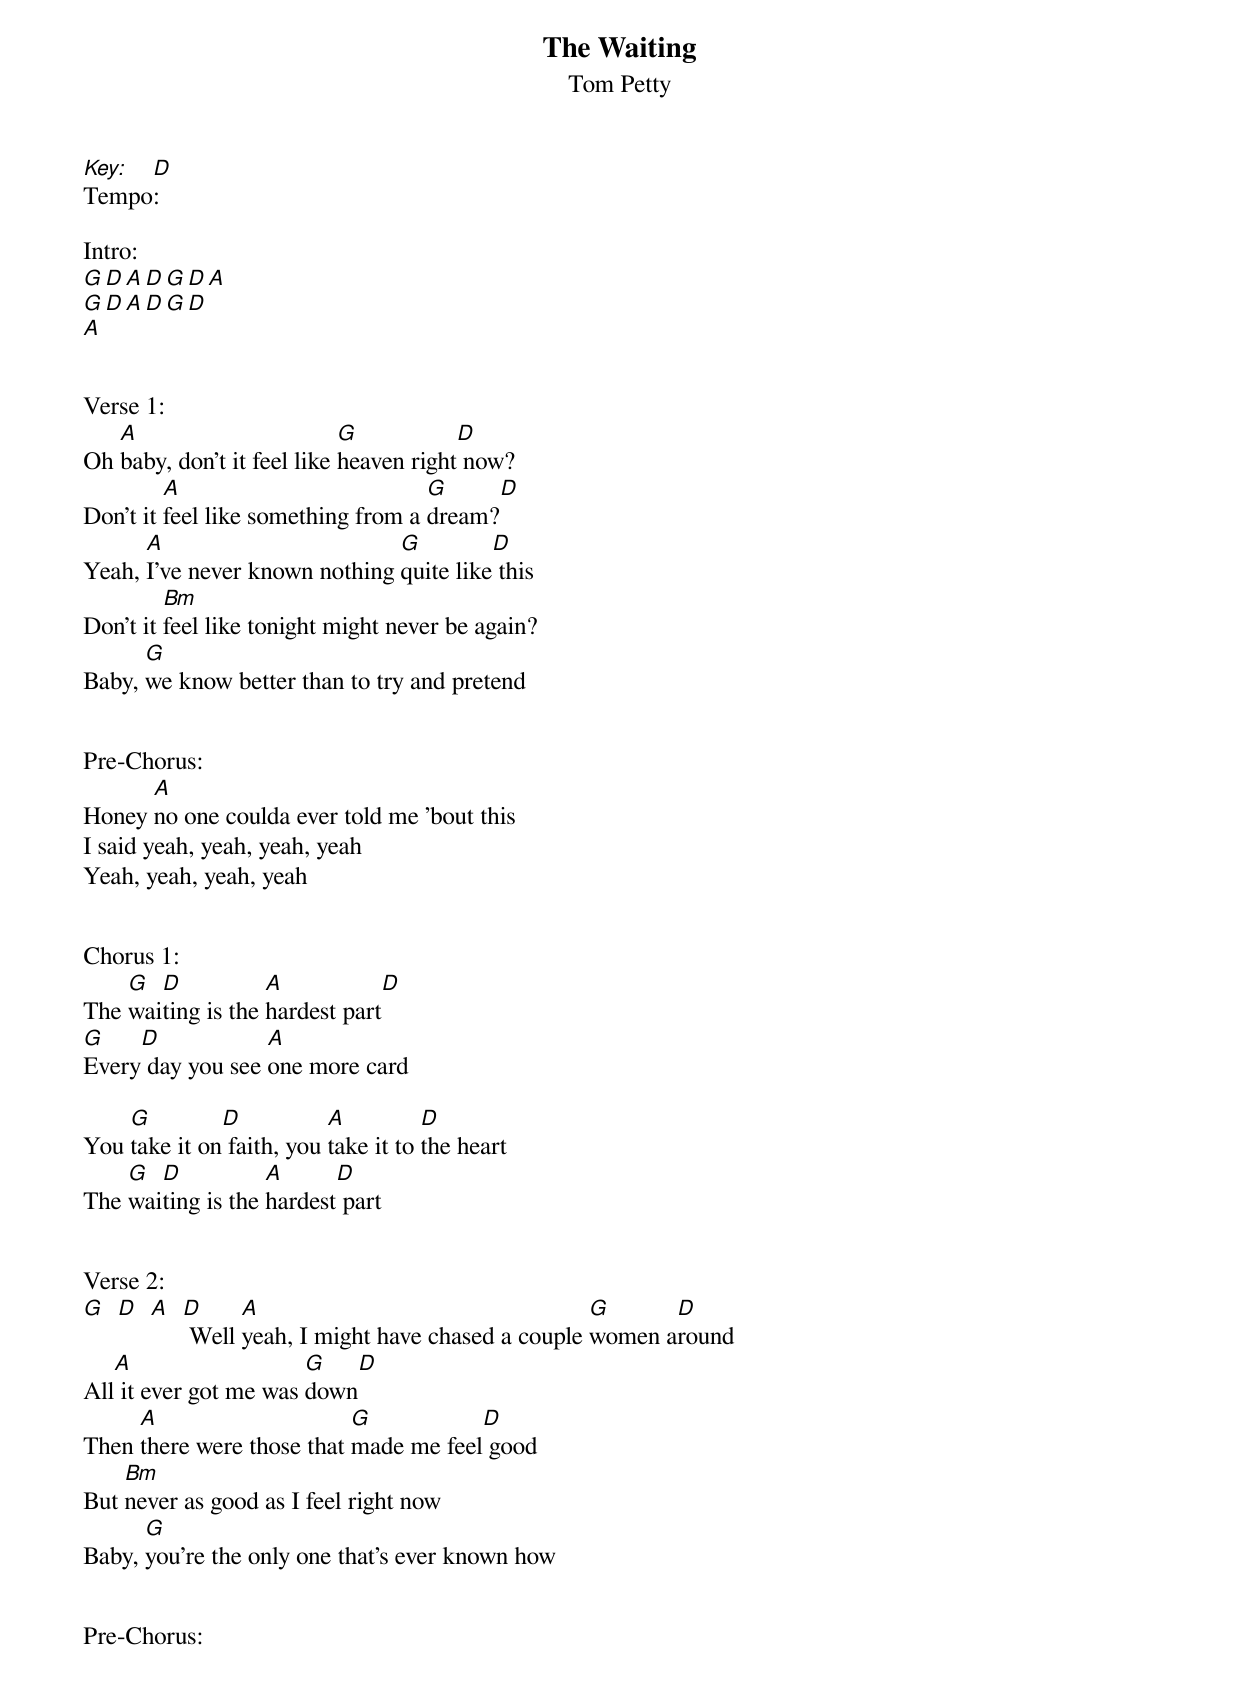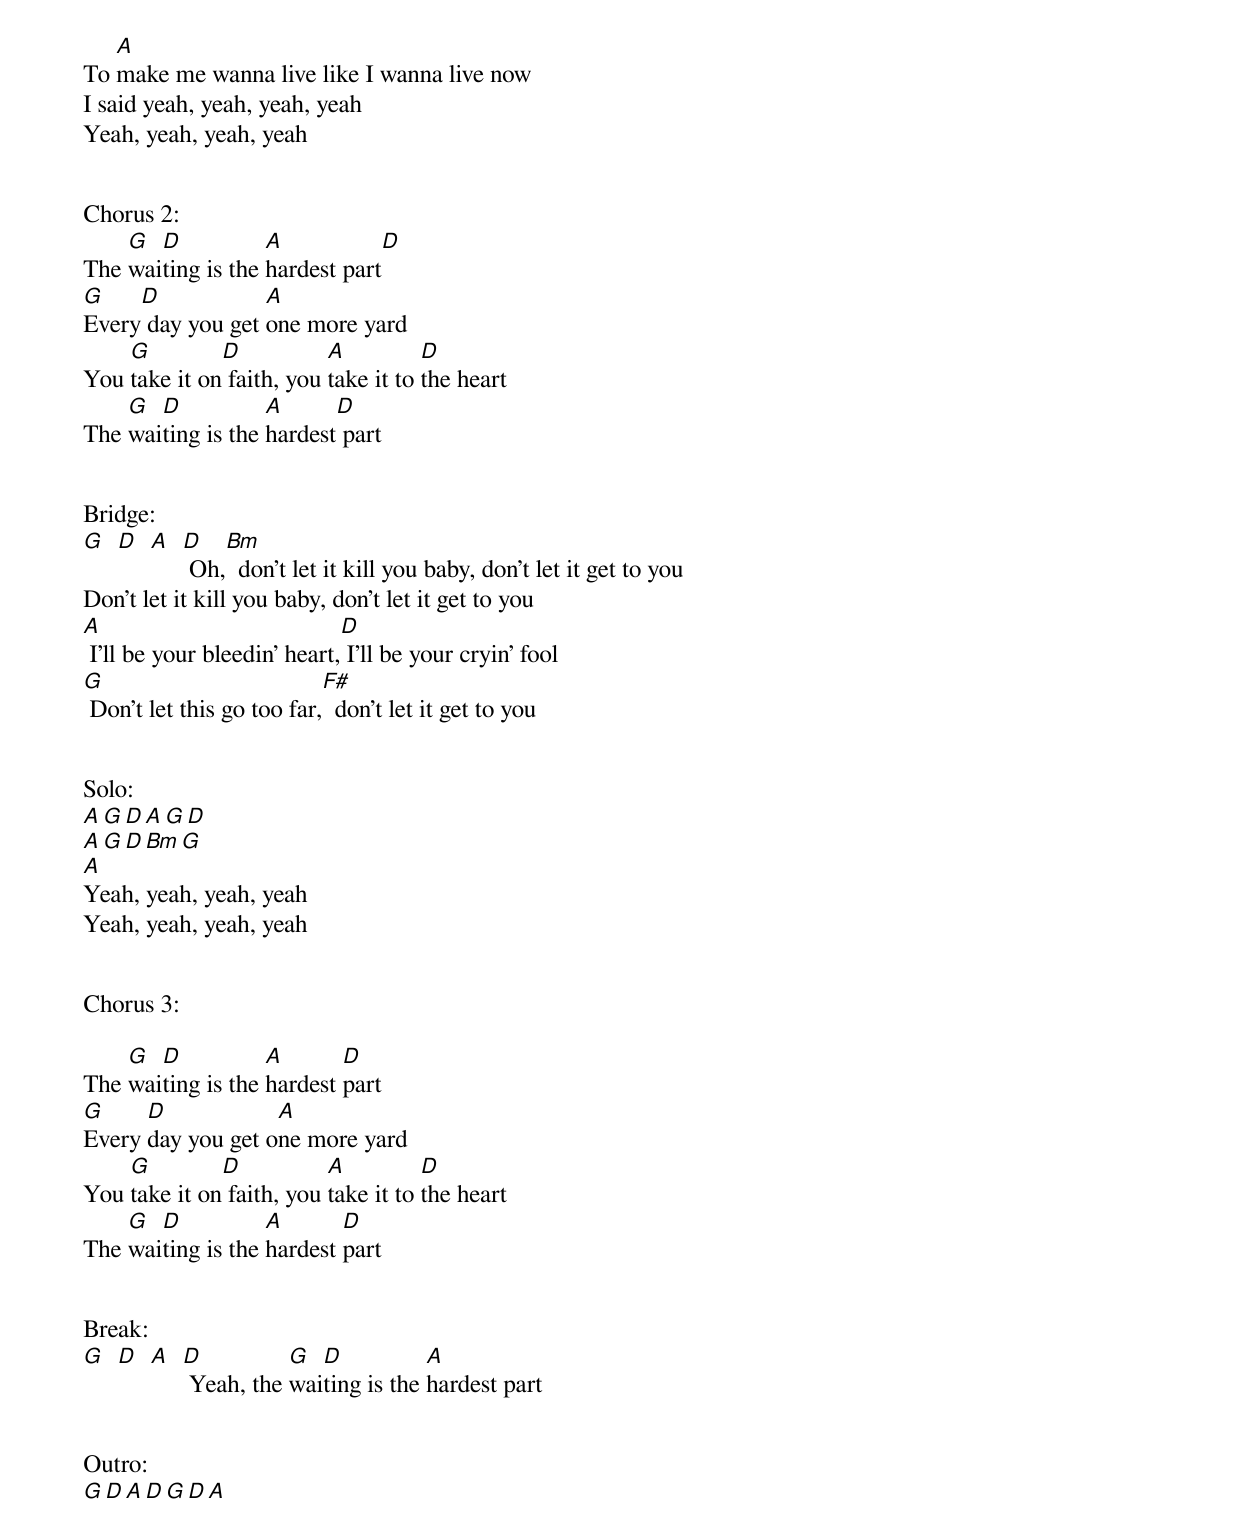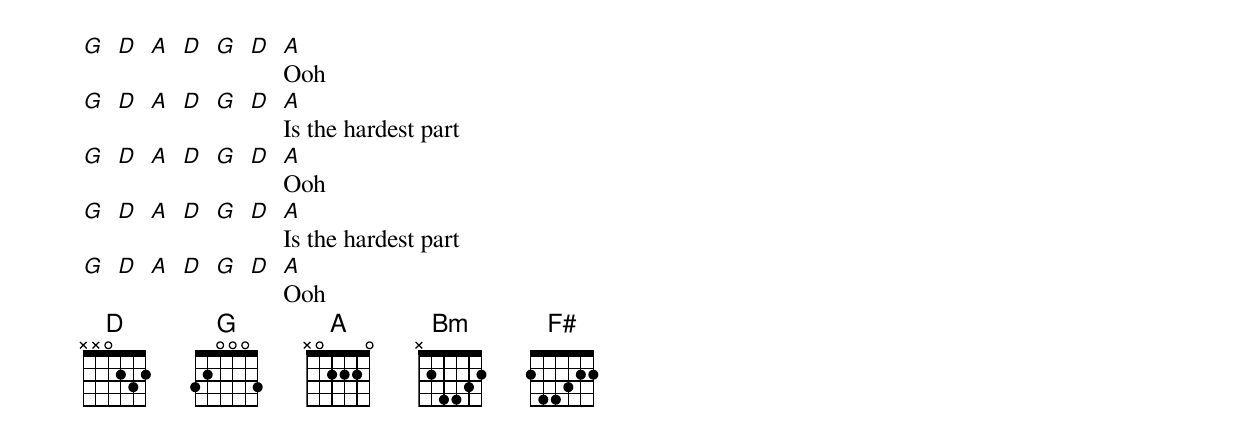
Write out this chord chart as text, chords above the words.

The Waiting
Tom Petty
Key: D
Tempo:

Intro:
G D A D G D A
G D A D G D
A


Verse 1:
   A                        G           D
Oh baby, don't it feel like heaven right now?
         A                          G     D
Don't it feel like something from a dream?
      A                        G         D
Yeah, I've never known nothing quite like this
         Bm
Don't it feel like tonight might never be again?
      G
Baby, we know better than to try and pretend


Pre-Chorus:
      A
Honey no one coulda ever told me 'bout this
I said yeah, yeah, yeah, yeah
Yeah, yeah, yeah, yeah


Chorus 1:
    G  D           A           D
The waiting is the hardest part
G    D            A
Every day you see one more card

    G         D           A          D
You take it on faith, you take it to the heart
    G  D           A      D
The waiting is the hardest part


Verse 2:
G D A D     A                                  G      D
       Well yeah, I might have chased a couple women around
   A                   G   D
All it ever got me was down
     A                     G           D
Then there were those that made me feel good
    Bm
But never as good as I feel right now
      G
Baby, you're the only one that's ever known how


Pre-Chorus:
   A
To make me wanna live like I wanna live now
I said yeah, yeah, yeah, yeah
Yeah, yeah, yeah, yeah


Chorus 2:
    G  D           A           D
The waiting is the hardest part
G    D            A
Every day you get one more yard
    G         D           A          D
You take it on faith, you take it to the heart
    G  D           A      D
The waiting is the hardest part


Bridge:
G D A D   Bm
       Oh,  don't let it kill you baby, don't let it get to you
Don't let it kill you baby, don't let it get to you
A                            D
 I'll be your bleedin' heart, I'll be your cryin' fool
G                          F#
 Don't let this go too far,  don't let it get to you


Solo:
A G D A G D
A G D Bm G
A
Yeah, yeah, yeah, yeah
Yeah, yeah, yeah, yeah


Chorus 3:

    G  D           A       D
The waiting is the hardest part
G     D            A
Every day you get one more yard
    G         D           A          D
You take it on faith, you take it to the heart
    G  D           A       D
The waiting is the hardest part


Break:
G D A D          G  D           A
       Yeah, the waiting is the hardest part


Outro:
G D A D G D A
G D A D G D A
            Ooh
G D A D G D A
            Is the hardest part
G D A D G D A
            Ooh
G D A D G D A
            Is the hardest part
G D A D G D A
            Ooh
